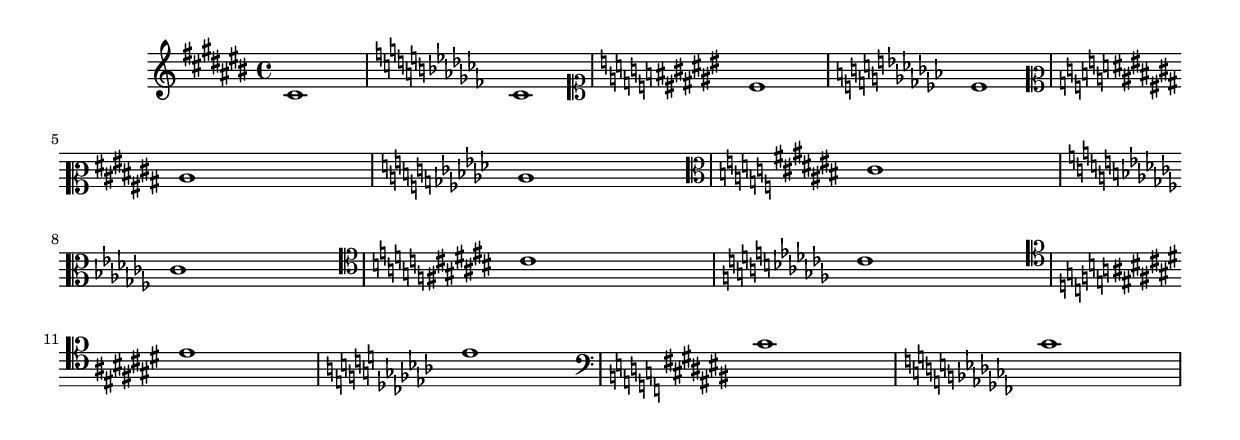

\version "2.10.0"
\header { texidoc = "Each clef have own accidental placing rules. " }

#(set-global-staff-size 16)


\relative cis' {

				% \clef french % same as octaviated bass
  \clef violin
  \key cis \major cis1  \key ces \major ces
  \clef soprano
  \key cis \major cis \key ces \major ces \break
  \clef mezzosoprano
  \key cis \major cis \key ces \major ces
  \clef alto
  \key cis \major cis \break \key ces \major ces 
  \clef tenor
  \key cis \major cis \key ces \major ces \break
  \clef baritone
  \key cis \major cis \key ces \major ces
  \clef bass
  \key cis \major cis \key ces \major  ces
}



